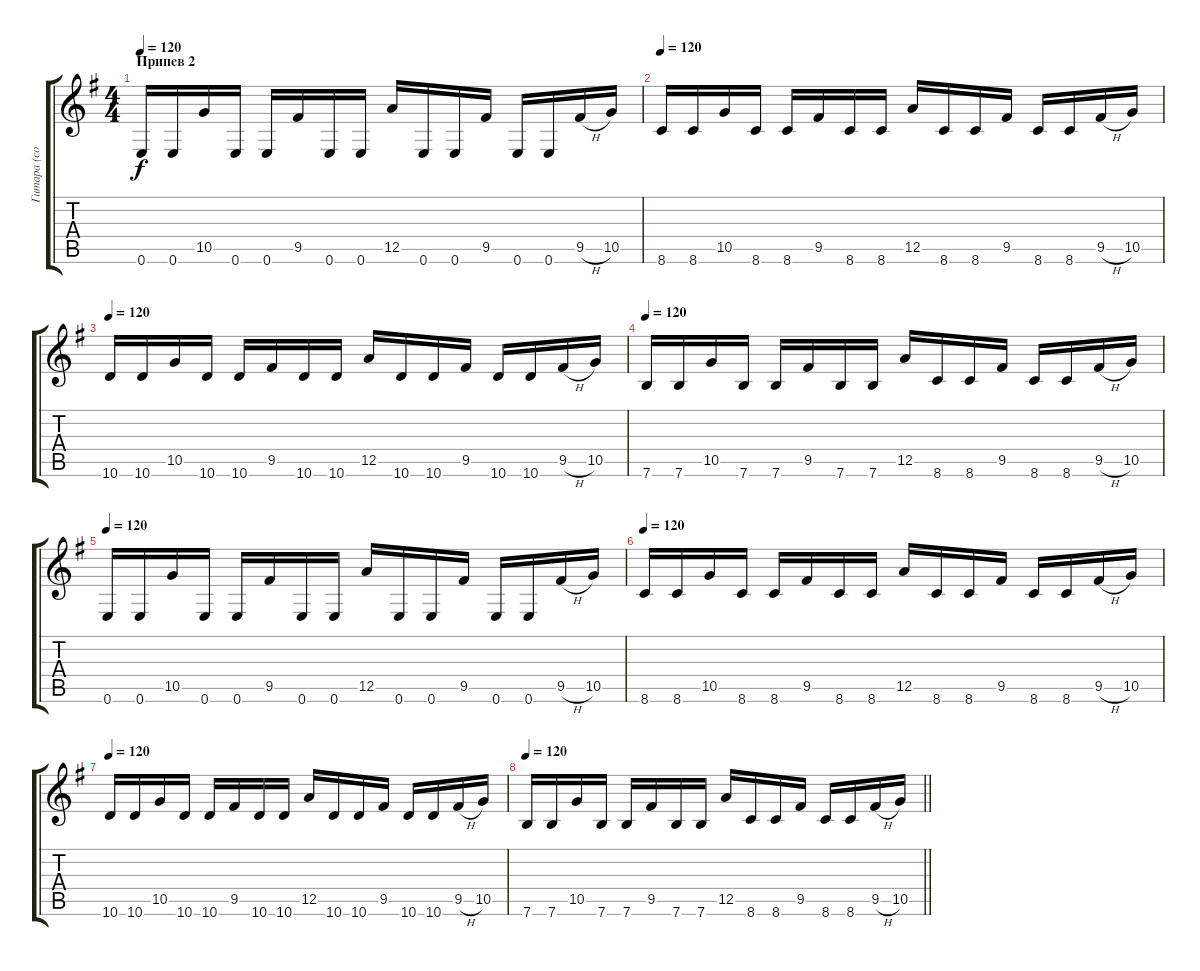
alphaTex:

\track ("Гитара (соло)" "Гитара (со") {instrument overdrivenguitar}
\staff {score tabs}
\tuning (E4 B3 G3 D3 A2 E2) {hide}
\ts (4 4)
\section ("" "Припев 2")
\tempo 120
\clef g2
\ks g
0.6.16{dy f} 0.6.16 10.5.16 0.6.16 0.6.16 9.5.16 0.6.16 0.6.16 12.5.16 0.6.16 0.6.16 9.5.16 0.6.16 0.6.16 9.5{h}.16 10.5.16 |
\tempo 120
8.6.16 8.6.16 10.5.16 8.6.16 8.6.16 9.5.16 8.6.16 8.6.16 12.5.16 8.6.16 8.6.16 9.5.16 8.6.16 8.6.16 9.5{h}.16 10.5.16 |
\tempo 120
10.6.16 10.6.16 10.5.16 10.6.16 10.6.16 9.5.16 10.6.16 10.6.16 12.5.16 10.6.16 10.6.16 9.5.16 10.6.16 10.6.16 9.5{h}.16 10.5.16 |
\tempo 120
7.6.16 7.6.16 10.5.16 7.6.16 7.6.16 9.5.16 7.6.16 7.6.16 12.5.16 8.6.16 8.6.16 9.5.16 8.6.16 8.6.16 9.5{h}.16 10.5.16 |
\tempo 120
0.6.16 0.6.16 10.5.16 0.6.16 0.6.16 9.5.16 0.6.16 0.6.16 12.5.16 0.6.16 0.6.16 9.5.16 0.6.16 0.6.16 9.5{h}.16 10.5.16 |
\tempo 120
8.6.16 8.6.16 10.5.16 8.6.16 8.6.16 9.5.16 8.6.16 8.6.16 12.5.16 8.6.16 8.6.16 9.5.16 8.6.16 8.6.16 9.5{h}.16 10.5.16 |
\tempo 120
10.6.16 10.6.16 10.5.16 10.6.16 10.6.16 9.5.16 10.6.16 10.6.16 12.5.16 10.6.16 10.6.16 9.5.16 10.6.16 10.6.16 9.5{h}.16 10.5.16 |
\tempo 120
\barLineRight lightlight
7.6.16 7.6.16 10.5.16 7.6.16 7.6.16 9.5.16 7.6.16 7.6.16 12.5.16 8.6.16 8.6.16 9.5.16 8.6.16 8.6.16 9.5{h}.16 10.5.16
